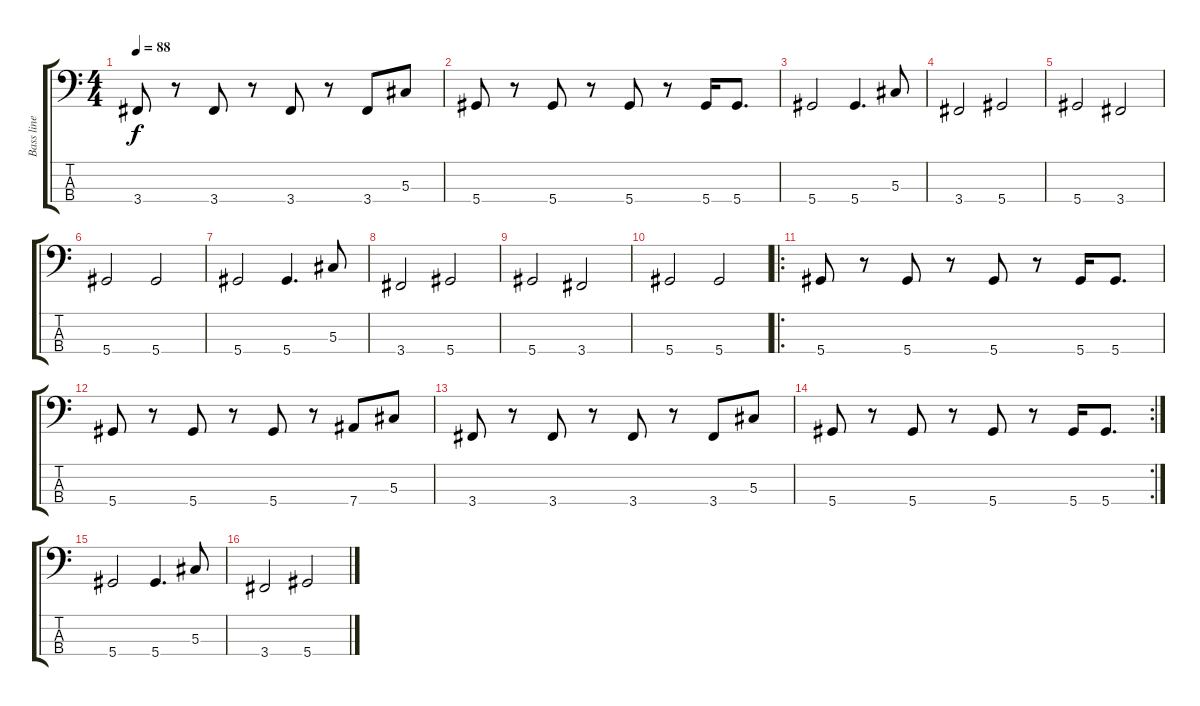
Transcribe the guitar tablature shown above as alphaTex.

\track ("Bass line (by Rim)" "Bass line ") {instrument electricbassfinger}
\staff {score tabs}
\tuning (Gb2 Db2 Ab1 Eb1) {hide}
\ts (4 4)
\tempo 88
\clef f4
\ks c
3.4.8{dy f} r.8 3.4.8 r.8 3.4.8 r.8 3.4.8 5.3.8 |
5.4.8 r.8 5.4.8 r.8 5.4.8 r.8 5.4.16 5.4.8{d} |
5.4.2 5.4.4{d} 5.3.8 |
3.4.2 5.4.2 |
5.4.2 3.4.2 |
5.4.2 5.4.2 |
5.4.2 5.4.4{d} 5.3.8 |
3.4.2 5.4.2 |
5.4.2 3.4.2 |
5.4.2 5.4.2 |
\ro
5.4.8 r.8 5.4.8 r.8 5.4.8 r.8 5.4.16 5.4.8{d} |
5.4.8 r.8 5.4.8 r.8 5.4.8 r.8 7.4.8 5.3.8 |
3.4.8 r.8 3.4.8 r.8 3.4.8 r.8 3.4.8 5.3.8 |
\rc 2
5.4.8 r.8 5.4.8 r.8 5.4.8 r.8 5.4.16 5.4.8{d} |
5.4.2 5.4.4{d} 5.3.8 |
3.4.2 5.4.2
